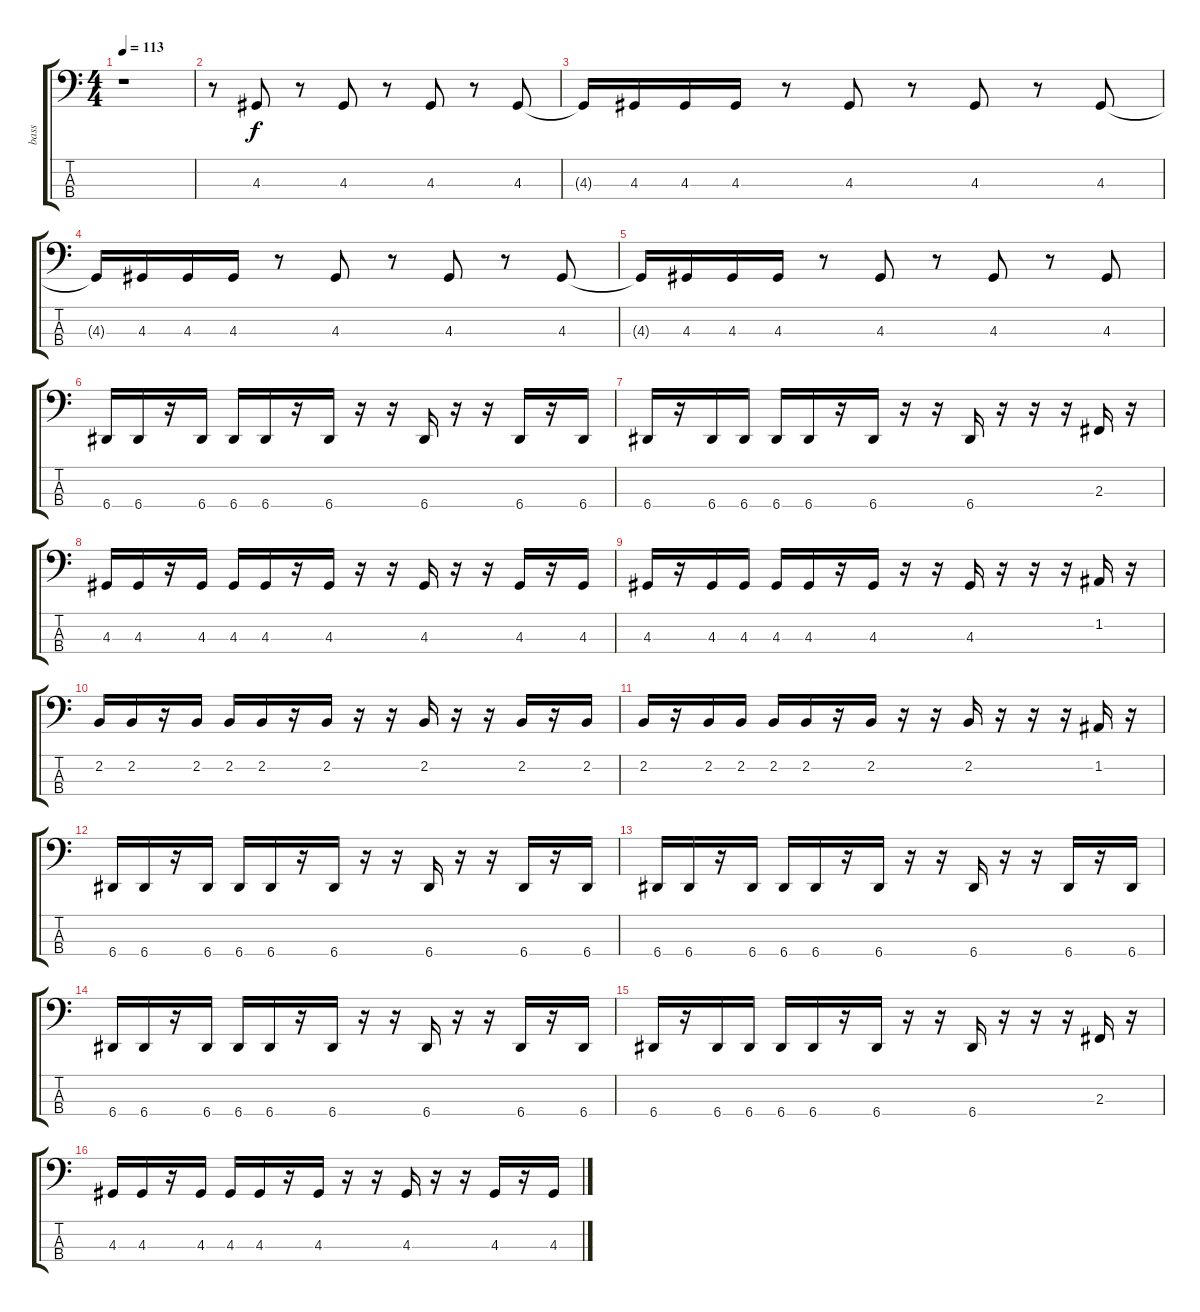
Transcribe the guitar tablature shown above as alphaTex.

\track ("bass" "bass") {instrument slapbass1}
\staff {score tabs}
\tuning (D2 A1 E1 A0) {hide}
\ts (4 4)
\tempo 113
\clef f4
\ks c
r.1{dy f instrument slapbass1} |
r.8 4.3.8 r.8 4.3.8 r.8 4.3.8 r.8 4.3.8 |
4.3{t}.16 4.3.16 4.3.16 4.3.16 r.8 4.3.8 r.8 4.3.8 r.8 4.3.8 |
4.3{t}.16 4.3.16 4.3.16 4.3.16 r.8 4.3.8 r.8 4.3.8 r.8 4.3.8 |
4.3{t}.16 4.3.16 4.3.16 4.3.16 r.8 4.3.8 r.8 4.3.8 r.8 4.3.8 |
6.4.16 6.4.16 r.16 6.4.16 6.4.16 6.4.16 r.16 6.4.16 r.16 r.16 6.4.16 r.16 r.16 6.4.16 r.16 6.4.16 |
6.4.16 r.16 6.4.16 6.4.16 6.4.16 6.4.16 r.16 6.4.16 r.16 r.16 6.4.16 r.16 r.16 r.16 2.3.16 r.16 |
4.3.16 4.3.16 r.16 4.3.16 4.3.16 4.3.16 r.16 4.3.16 r.16 r.16 4.3.16 r.16 r.16 4.3.16 r.16 4.3.16 |
4.3.16 r.16 4.3.16 4.3.16 4.3.16 4.3.16 r.16 4.3.16 r.16 r.16 4.3.16 r.16 r.16 r.16 1.2.16 r.16 |
2.2.16 2.2.16 r.16 2.2.16 2.2.16 2.2.16 r.16 2.2.16 r.16 r.16 2.2.16 r.16 r.16 2.2.16 r.16 2.2.16 |
2.2.16 r.16 2.2.16 2.2.16 2.2.16 2.2.16 r.16 2.2.16 r.16 r.16 2.2.16 r.16 r.16 r.16 1.2.16 r.16 |
6.4.16 6.4.16 r.16 6.4.16 6.4.16 6.4.16 r.16 6.4.16 r.16 r.16 6.4.16 r.16 r.16 6.4.16 r.16 6.4.16 |
6.4.16 6.4.16 r.16 6.4.16 6.4.16 6.4.16 r.16 6.4.16 r.16 r.16 6.4.16 r.16 r.16 6.4.16 r.16 6.4.16 |
6.4.16 6.4.16 r.16 6.4.16 6.4.16 6.4.16 r.16 6.4.16 r.16 r.16 6.4.16 r.16 r.16 6.4.16 r.16 6.4.16 |
6.4.16 r.16 6.4.16 6.4.16 6.4.16 6.4.16 r.16 6.4.16 r.16 r.16 6.4.16 r.16 r.16 r.16 2.3.16 r.16 |
4.3.16 4.3.16 r.16 4.3.16 4.3.16 4.3.16 r.16 4.3.16 r.16 r.16 4.3.16 r.16 r.16 4.3.16 r.16 4.3.16
